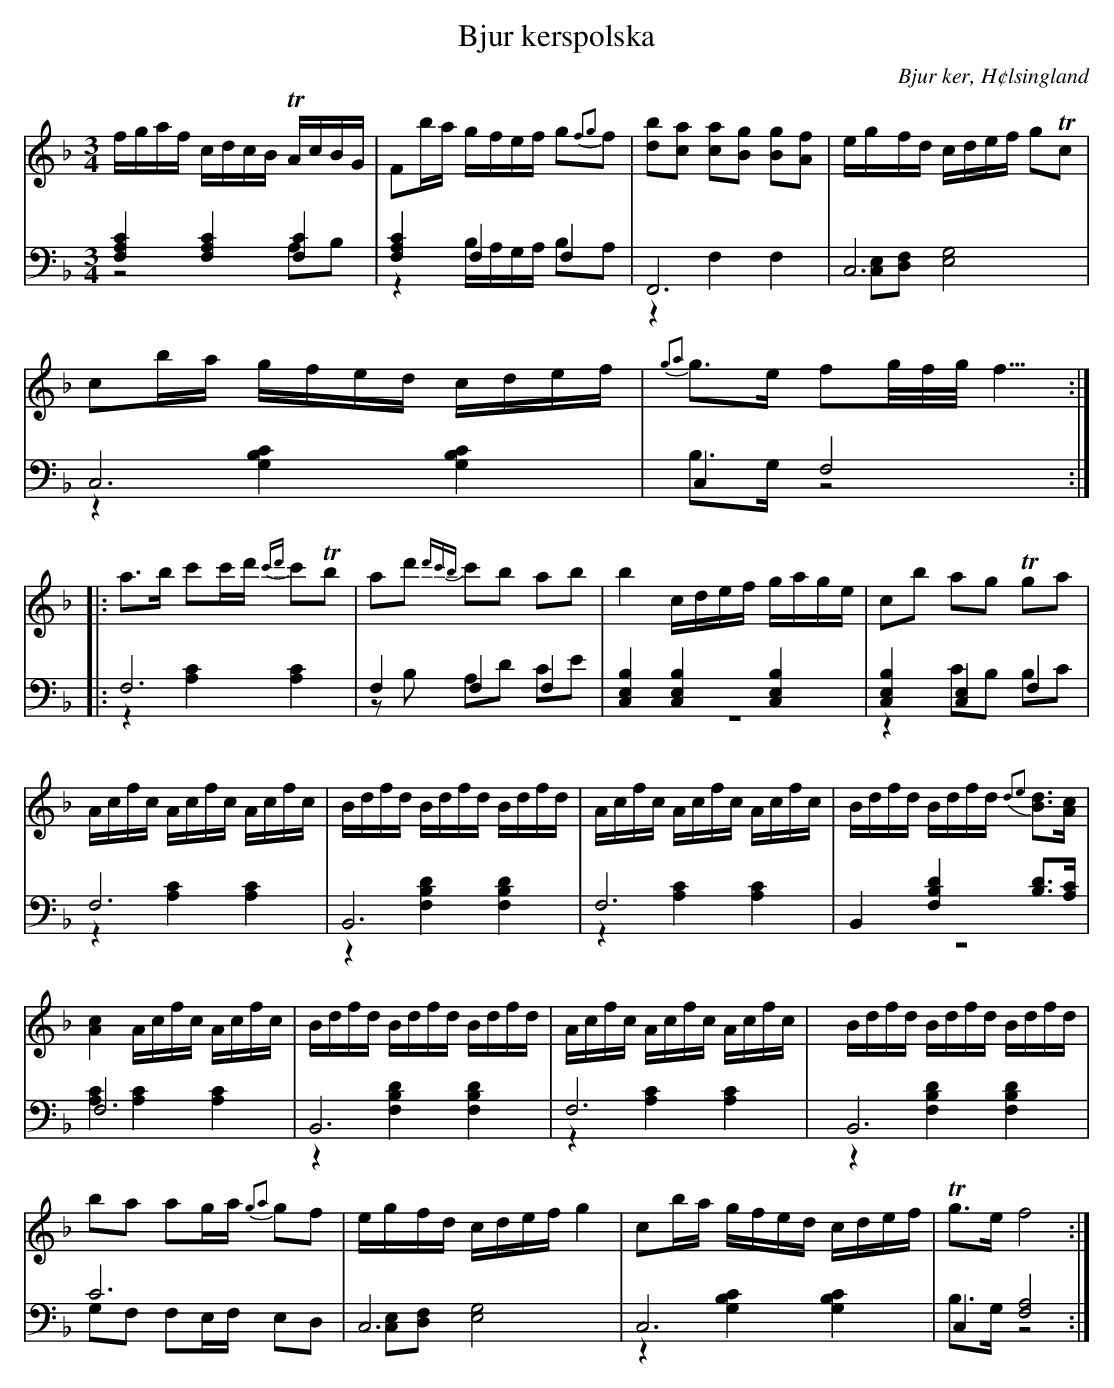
X:1
T: Bjur kerspolska
O: Bjur ker, H¢lsingland
M: 3/4
L: 1/16
K: F
V:1
V:2
V:3 merge
V:1
fgaf cdcB TAcBG|F2ba gfef g2{f2g2}f2|[d2b2][c2a2] [c2a2][B2g2] [B2g2][A2f2] |egfd cdef g2Tc2|
c2ba gfed cdef|{g2a2}g2>e2 f2g/f/g/f9/2:|
|:a2>b2 c'2c'd' {c'd'}c'2Tb2|a2d'2 {d'4/3c'4/3b4/3}c'2b2 a2b2|b4 cdef gage|c2b2 a2g2 Tg2a2|
Acfc Acfc Acfc|Bdfd Bdfd Bdfd|Acfc Acfc Acfc|Bdfd Bdfd {d2e2}[B2d2]>[A2c2]|
[A4c4] Acfc Acfc|Bdfd Bdfd Bdfd|Acfc Acfc Acfc|Bdfd Bdfd Bdfd|
b2a2 a2ga {g2a2}g2f2|egfd cdef g4|c2ba gfed cdef|Tg2>e2 f8:|
V:2 clef=bass
[F,4A,4C4] [F,4A,4C4] [F,4C4]|[F,4A,4C4] F,4 F,4|F,,12|C,12|
C,12|C,4 F,8:|
|:F,12|F,4 F,4 F,4|[C,4E,4B,4] [C,4E,4B,4] [C,4E,4B,4]|[C,4E,4B,4] [C,4E,4] F,4|
F,12|B,,12|F,12|B,,4 [F,4B,4D4] [B,2D2]>[A,2C2]|
F,12|B,,12|F,12|B,,12|
C12|C,12|C,12|C,4 [F,8A,8]:|
V:3 clef=bass
z8 A,2B,2|z4 B,A,G,A, B,2A,2|z4 F,4 F,4|[C,2E,2][D,2F,2] [E,8G,8]|
z4 [G,4B,4C4] [G,4B,4C4]|B,2>G,2 z8:|
|:z4 [A,4C4] [A,4C4]|z2B,2 A,2D2 C2E2|z12|z4 C2B,2 B,2C2|
z4 [A,4C4] [A,4C4]|z4 [F,4B,4D4] [F,4B,4D4]|z4 [A,4C4] [A,4C4]|z12|
[A,4C4] [A,4C4] [A,4C4]|z4 [F,4B,4D4] [F,4B,4D4]|z4 [A,4C4] [A,4C4]|
|z4 [F,4B,4D4] [F,4B,4D4]|G,2F,2 F,2E,F, E,2D,2|[C,2E,2][D,2F,2] [E,8G,8]|z4 [G,4B,4C4] [G,4B,4C4]|B,2>G,2 z8:|
